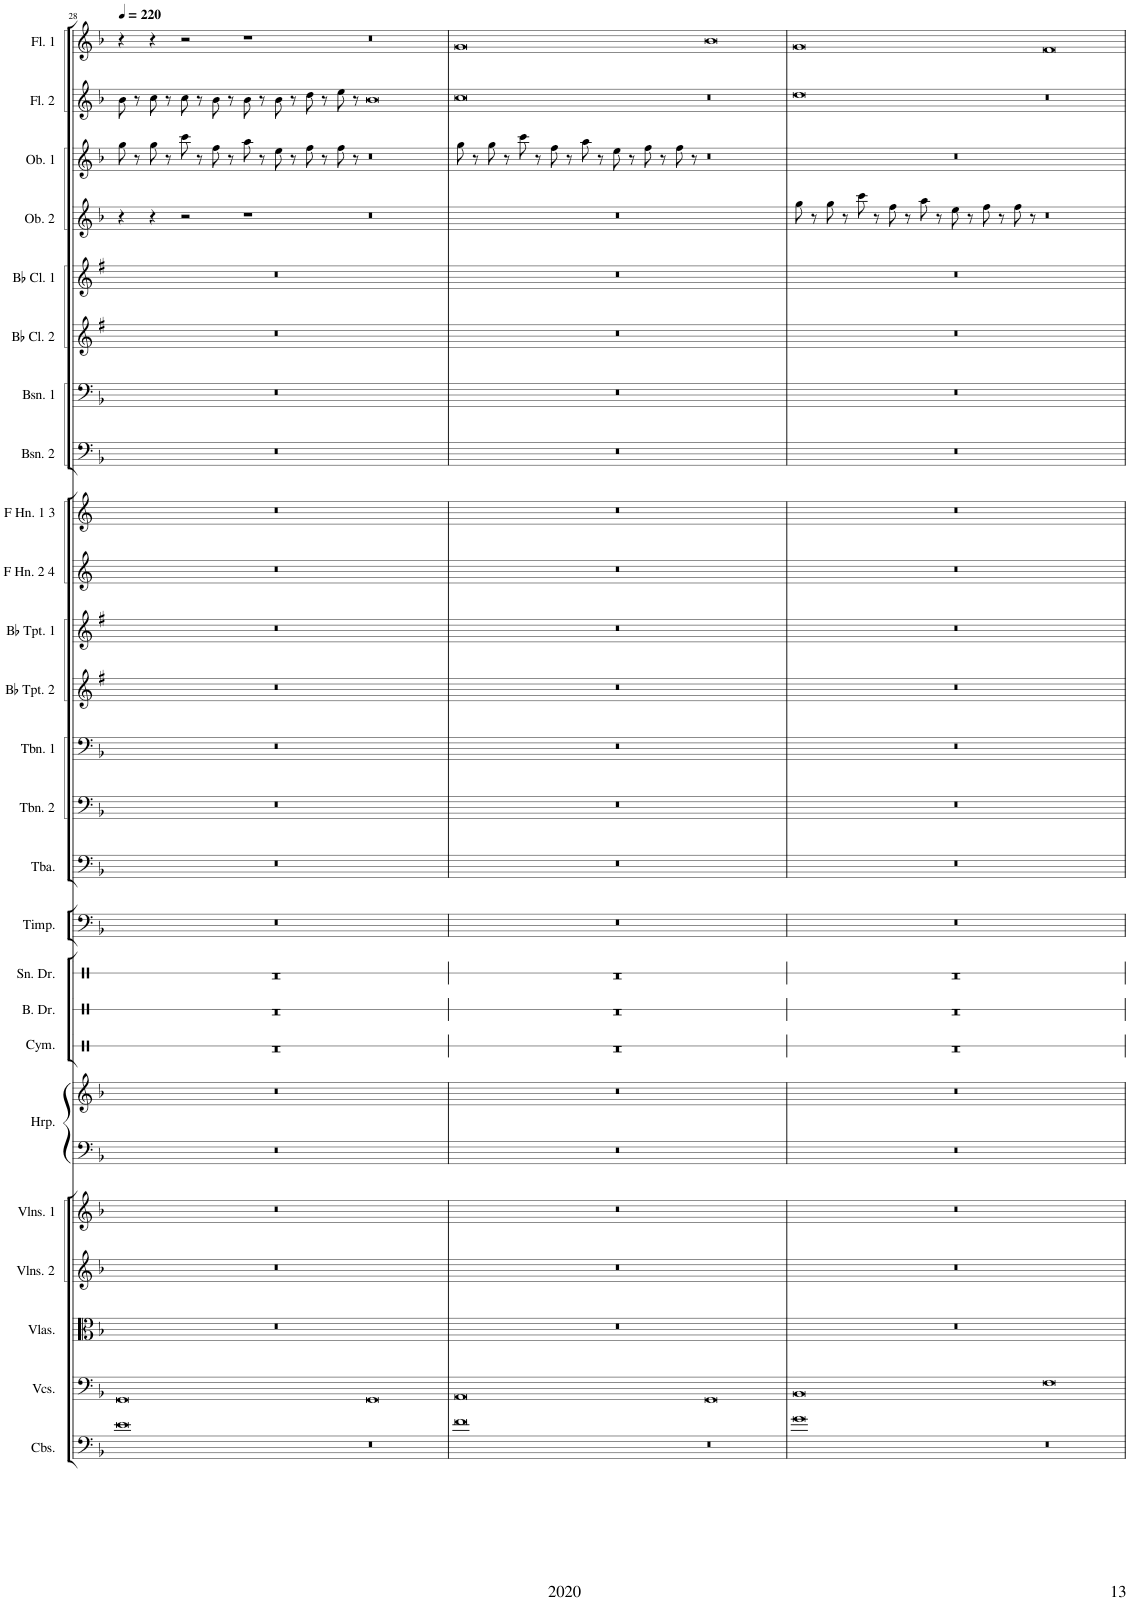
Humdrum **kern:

**kern	**kern	**kern	**kern	**kern	**kern	**kern	**kern	**kern	**kern	**kern	**kern	**kern	**kern	**kern	**kern	**kern	**kern	**kern	**kern	**kern	**kern	**kern	**kern	**kern	**kern
*part25	*part24	*part23	*part22	*part21	*part20	*part20	*part19	*part18	*part17	*part16	*part15	*part14	*part13	*part12	*part11	*part10	*part9	*part8	*part7	*part6	*part5	*part4	*part3	*part2	*part1
*staff26	*staff25	*staff24	*staff23	*staff22	*staff21	*staff20	*staff19	*staff18	*staff17	*staff16	*staff15	*staff14	*staff13	*staff12	*staff11	*staff10	*staff9	*staff8	*staff7	*staff6	*staff5	*staff4	*staff3	*staff2	*staff1
*I"Contrabasses	*I"Violoncellos	*I"Violas	*I"Violins 2	*I"Violins 1	*I"Harp	*	*I"Cymbal	*I"Bass Drum	*I"Snare Drum	*I"Timpani	*I"Tuba	*I"Trombone 2	*I"Trombone 1	*I"Bb Trumpet 2	*I"Bb Trumpet 1	*I"F Horn 2 &amp; 4	*I"F Horn 1 &amp; 3	*I"Bassoon 2	*I"Bassoon 1	*I"Bb Clarinet 2	*I"Bb Clarinet 1	*I"Oboe 2	*I"Oboe 1	*I"Flute 2	*I"Flute 1
*I'Cbs.	*I'Vcs.	*I'Vlas.	*I'Vlns. 2	*I'Vlns. 1	*I'Hrp.	*	*I'Cym.	*I'B. Dr.	*I'Sn. Dr.	*I'Timp.	*I'Tba.	*I'Tbn. 2	*I'Tbn. 1	*I'Bb Tpt. 2	*I'Bb Tpt. 1	*I'F Hn. 2 4	*I'F Hn. 1 3	*I'Bsn. 2	*I'Bsn. 1	*I'Bb Cl. 2	*I'Bb Cl. 1	*I'Ob. 2	*I'Ob. 1	*I'Fl. 2	*I'Fl. 1
!!LO:PB:g=z
*clefF4	*clefF4	*clefC3	*clefG2	*clefG2	*clefF4	*clefG2	*clefX	*clefX	*clefX	*clefF4	*clefF4	*clefF4	*clefF4	*clefG2	*clefG2	*clefG2	*clefG2	*clefF4	*clefF4	*clefG2	*clefG2	*clefG2	*clefG2	*clefG2	*clefG2
*Trd7c12	*	*	*	*	*	*	*	*	*	*	*	*	*	*Trd1c2	*Trd1c2	*Trd4c7	*Trd4c7	*	*	*Trd1c2	*Trd1c2	*	*	*	*
*k[b-]	*k[b-]	*k[b-]	*k[b-]	*k[b-]	*k[b-]	*k[b-]	*k[]	*k[]	*k[]	*k[b-]	*k[b-]	*k[b-]	*k[b-]	*k[f#]	*k[f#]	*k[]	*k[]	*k[b-]	*k[b-]	*k[f#]	*k[f#]	*k[b-]	*k[b-]	*k[b-]	*k[b-]
*M16/4	*M16/4	*M16/4	*M16/4	*M16/4	*M16/4	*M16/4	*M16/4	*M16/4	*M16/4	*M16/4	*M16/4	*M16/4	*M16/4	*M16/4	*M16/4	*M16/4	*M16/4	*M16/4	*M16/4	*M16/4	*M16/4	*M16/4	*M16/4	*M16/4	*M16/4
*MM220	*MM220	*MM220	*MM220	*MM220	*MM220	*MM220	*MM220	*MM220	*MM220	*MM220	*MM220	*MM220	*MM220	*MM220	*MM220	*MM220	*MM220	*MM220	*MM220	*MM220	*MM220	*MM220	*MM220	*MM220	*MM220
=28	=28	=28	=28	=28	=28	=28	=28	=28	=28	=28	=28	=28	=28	=28	=28	=28	=28	=28	=28	=28	=28	=28	=28	=28	=28
0e	0GG	00r	00r	00r	00r	00r	00r	00r	00r	00r	00r	00r	00r	00r	00r	00r	00r	00r	00r	00r	00r	4r	8gg\	8b-\	4r
.	.	.	.	.	.	.	.	.	.	.	.	.	.	.	.	.	.	.	.	.	.	.	8r	8r	.
.	.	.	.	.	.	.	.	.	.	.	.	.	.	.	.	.	.	.	.	.	.	4r	8gg\	8cc\	4r
.	.	.	.	.	.	.	.	.	.	.	.	.	.	.	.	.	.	.	.	.	.	.	8r	8r	.
.	.	.	.	.	.	.	.	.	.	.	.	.	.	.	.	.	.	.	.	.	.	2r	8ccc\	8cc\	2r
.	.	.	.	.	.	.	.	.	.	.	.	.	.	.	.	.	.	.	.	.	.	.	8r	8r	.
.	.	.	.	.	.	.	.	.	.	.	.	.	.	.	.	.	.	.	.	.	.	.	8ff\	8b-\	.
.	.	.	.	.	.	.	.	.	.	.	.	.	.	.	.	.	.	.	.	.	.	.	8r	8r	.
.	.	.	.	.	.	.	.	.	.	.	.	.	.	.	.	.	.	.	.	.	.	1r	8aa\	8b-\	1r
.	.	.	.	.	.	.	.	.	.	.	.	.	.	.	.	.	.	.	.	.	.	.	8r	8r	.
.	.	.	.	.	.	.	.	.	.	.	.	.	.	.	.	.	.	.	.	.	.	.	8ee\	8b-\	.
.	.	.	.	.	.	.	.	.	.	.	.	.	.	.	.	.	.	.	.	.	.	.	8r	8r	.
.	.	.	.	.	.	.	.	.	.	.	.	.	.	.	.	.	.	.	.	.	.	.	8ff\	8dd\	.
.	.	.	.	.	.	.	.	.	.	.	.	.	.	.	.	.	.	.	.	.	.	.	8r	8r	.
.	.	.	.	.	.	.	.	.	.	.	.	.	.	.	.	.	.	.	.	.	.	.	8ff\	8ee\	.
.	.	.	.	.	.	.	.	.	.	.	.	.	.	.	.	.	.	.	.	.	.	.	8r	8r	.
0r	0GG	.	.	.	.	.	.	.	.	.	.	.	.	.	.	.	.	.	.	.	.	0r	0r	0b-	0r
=29	=29	=29	=29	=29	=29	=29	=29	=29	=29	=29	=29	=29	=29	=29	=29	=29	=29	=29	=29	=29	=29	=29	=29	=29	=29
0f	0AA	00r	00r	00r	00r	00r	00r	00r	00r	00r	00r	00r	00r	00r	00r	00r	00r	00r	00r	00r	00r	00r	8gg\	0cc	0g
.	.	.	.	.	.	.	.	.	.	.	.	.	.	.	.	.	.	.	.	.	.	.	8r	.	.
.	.	.	.	.	.	.	.	.	.	.	.	.	.	.	.	.	.	.	.	.	.	.	8gg\	.	.
.	.	.	.	.	.	.	.	.	.	.	.	.	.	.	.	.	.	.	.	.	.	.	8r	.	.
.	.	.	.	.	.	.	.	.	.	.	.	.	.	.	.	.	.	.	.	.	.	.	8ccc\	.	.
.	.	.	.	.	.	.	.	.	.	.	.	.	.	.	.	.	.	.	.	.	.	.	8r	.	.
.	.	.	.	.	.	.	.	.	.	.	.	.	.	.	.	.	.	.	.	.	.	.	8ff\	.	.
.	.	.	.	.	.	.	.	.	.	.	.	.	.	.	.	.	.	.	.	.	.	.	8r	.	.
.	.	.	.	.	.	.	.	.	.	.	.	.	.	.	.	.	.	.	.	.	.	.	8aa\	.	.
.	.	.	.	.	.	.	.	.	.	.	.	.	.	.	.	.	.	.	.	.	.	.	8r	.	.
.	.	.	.	.	.	.	.	.	.	.	.	.	.	.	.	.	.	.	.	.	.	.	8ee\	.	.
.	.	.	.	.	.	.	.	.	.	.	.	.	.	.	.	.	.	.	.	.	.	.	8r	.	.
.	.	.	.	.	.	.	.	.	.	.	.	.	.	.	.	.	.	.	.	.	.	.	8ff\	.	.
.	.	.	.	.	.	.	.	.	.	.	.	.	.	.	.	.	.	.	.	.	.	.	8r	.	.
.	.	.	.	.	.	.	.	.	.	.	.	.	.	.	.	.	.	.	.	.	.	.	8ff\	.	.
.	.	.	.	.	.	.	.	.	.	.	.	.	.	.	.	.	.	.	.	.	.	.	8r	.	.
0r	0GG	.	.	.	.	.	.	.	.	.	.	.	.	.	.	.	.	.	.	.	.	.	0r	0r	0b-
=30	=30	=30	=30	=30	=30	=30	=30	=30	=30	=30	=30	=30	=30	=30	=30	=30	=30	=30	=30	=30	=30	=30	=30	=30	=30
0g	0BB-	00r	00r	00r	00r	00r	00r	00r	00r	00r	00r	00r	00r	00r	00r	00r	00r	00r	00r	00r	00r	8gg\	00r	0dd	0g
.	.	.	.	.	.	.	.	.	.	.	.	.	.	.	.	.	.	.	.	.	.	8r	.	.	.
.	.	.	.	.	.	.	.	.	.	.	.	.	.	.	.	.	.	.	.	.	.	8gg\	.	.	.
.	.	.	.	.	.	.	.	.	.	.	.	.	.	.	.	.	.	.	.	.	.	8r	.	.	.
.	.	.	.	.	.	.	.	.	.	.	.	.	.	.	.	.	.	.	.	.	.	8ccc\	.	.	.
.	.	.	.	.	.	.	.	.	.	.	.	.	.	.	.	.	.	.	.	.	.	8r	.	.	.
.	.	.	.	.	.	.	.	.	.	.	.	.	.	.	.	.	.	.	.	.	.	8ff\	.	.	.
.	.	.	.	.	.	.	.	.	.	.	.	.	.	.	.	.	.	.	.	.	.	8r	.	.	.
.	.	.	.	.	.	.	.	.	.	.	.	.	.	.	.	.	.	.	.	.	.	8aa\	.	.	.
.	.	.	.	.	.	.	.	.	.	.	.	.	.	.	.	.	.	.	.	.	.	8r	.	.	.
.	.	.	.	.	.	.	.	.	.	.	.	.	.	.	.	.	.	.	.	.	.	8ee\	.	.	.
.	.	.	.	.	.	.	.	.	.	.	.	.	.	.	.	.	.	.	.	.	.	8r	.	.	.
.	.	.	.	.	.	.	.	.	.	.	.	.	.	.	.	.	.	.	.	.	.	8ff\	.	.	.
.	.	.	.	.	.	.	.	.	.	.	.	.	.	.	.	.	.	.	.	.	.	8r	.	.	.
.	.	.	.	.	.	.	.	.	.	.	.	.	.	.	.	.	.	.	.	.	.	8ff\	.	.	.
.	.	.	.	.	.	.	.	.	.	.	.	.	.	.	.	.	.	.	.	.	.	8r	.	.	.
0r	0F	.	.	.	.	.	.	.	.	.	.	.	.	.	.	.	.	.	.	.	.	0r	.	0r	0f
=	=	=	=	=	=	=	=	=	=	=	=	=	=	=	=	=	=	=	=	=	=	=	=	=	=
*-	*-	*-	*-	*-	*-	*-	*-	*-	*-	*-	*-	*-	*-	*-	*-	*-	*-	*-	*-	*-	*-	*-	*-	*-	*-
